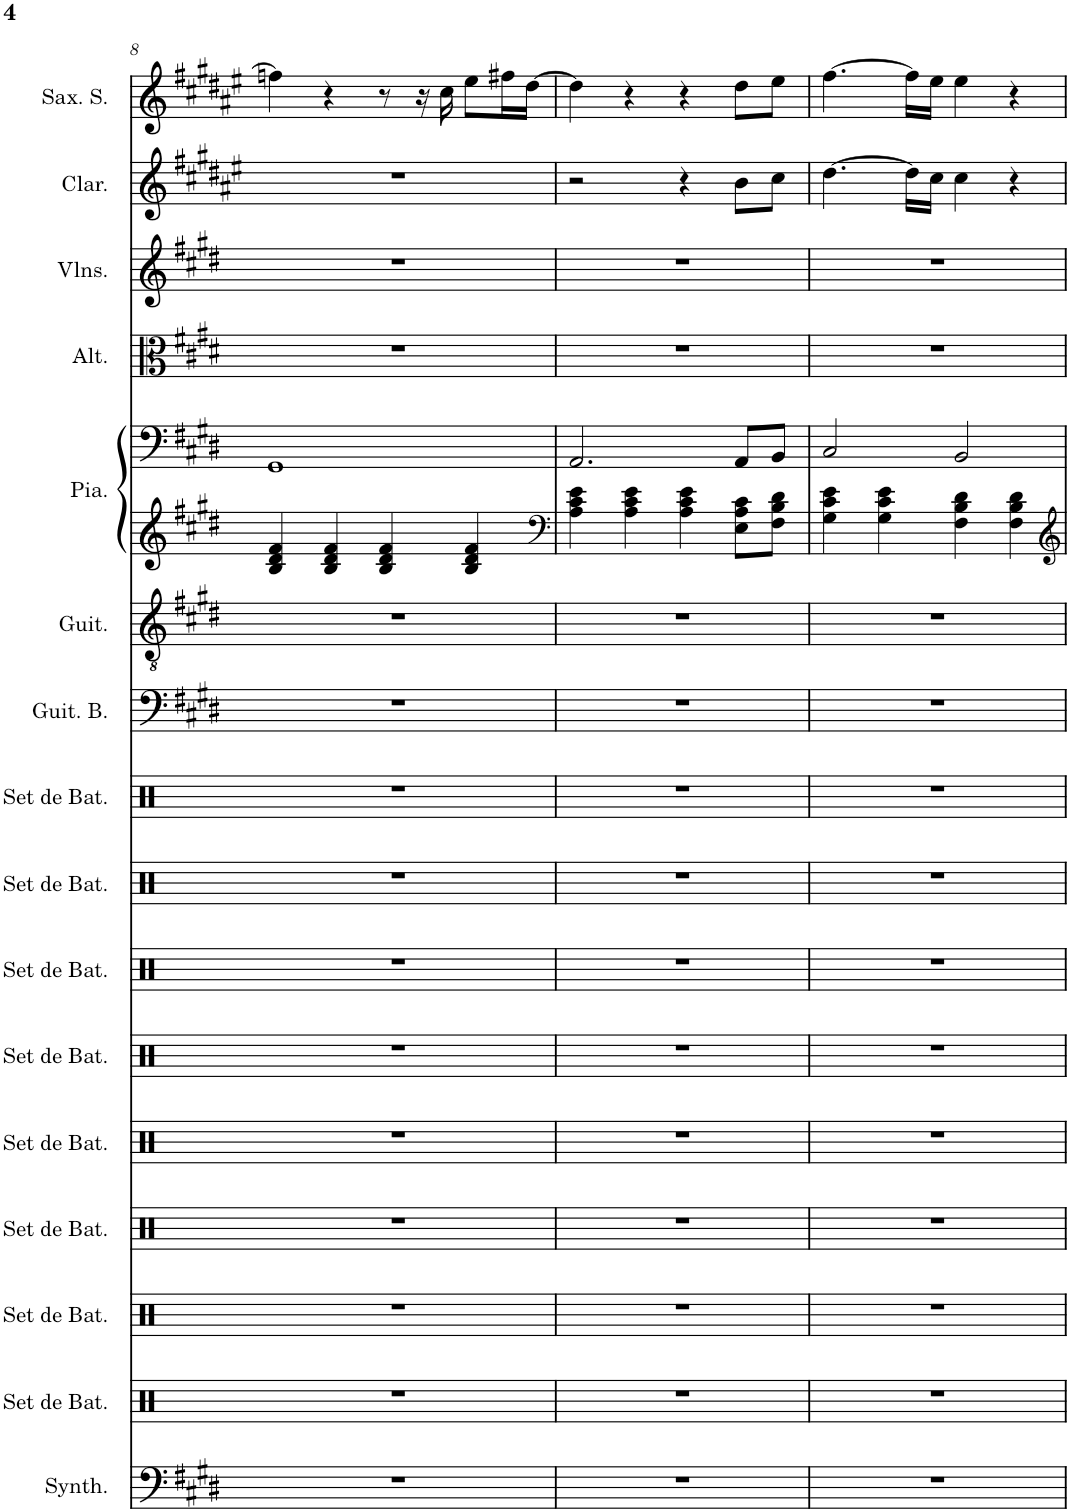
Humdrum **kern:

**kern	**kern	**kern	**kern	**kern	**kern	**kern	**kern	**kern	**kern	**kern	**kern	**kern	**kern	**kern	**kern	**kern
*part16	*part15	*part14	*part13	*part12	*part11	*part10	*part9	*part8	*part7	*part6	*part5	*part5	*part4	*part3	*part2	*part1
*staff17	*staff16	*staff15	*staff14	*staff13	*staff12	*staff11	*staff10	*staff9	*staff8	*staff7	*staff6	*staff5	*staff4	*staff3	*staff2	*staff1
*I"Synthétiseur de cuivres, synth2 | cello/EP/brass	*I"Set de batterie, snare	*I"Set de batterie, midtom	*I"Set de batterie, lowtom	*I"Set de batterie, lowesttom	*I"Set de batterie, hitom	*I"Set de batterie, hihat	*I"Set de batterie, crash	*I"Set de batterie, kick	*I"Guitare Basse, bass | synth bass	*I"Guitare Acoustique	*I"Piano, sunth4 | left   piano	*	*I"Altos	*I"Violons	*I"Clarinette	*I"Saxophone Soprano
*I'Synth.	*I'Set de Bat.	*I'Set de Bat.	*I'Set de Bat.	*I'Set de Bat.	*I'Set de Bat.	*I'Set de Bat.	*I'Set de Bat.	*I'Set de Bat.	*I'Guit. B.	*I'Guit.	*I'Pia.	*	*I'Alt.	*I'Vlns.	*I'Clar.	*I'Sax. S.
!!LO:PB:g=z
*clefF4	*clefX	*clefX	*clefX	*clefX	*clefX	*clefX	*clefX	*clefX	*clefF4	*clefGv2	*clefG2	*clefF4	*clefC3	*clefG2	*clefG2	*clefG2
*	*	*	*	*	*	*	*	*	*Trd7c12	*	*	*	*	*	*Trd1c2	*Trd1c2
*k[f#c#g#d#]	*k[]	*k[]	*k[]	*k[]	*k[]	*k[]	*k[]	*k[]	*k[f#c#g#d#]	*k[f#c#g#d#]	*k[f#c#g#d#]	*k[f#c#g#d#]	*k[f#c#g#d#]	*k[f#c#g#d#]	*k[f#c#g#d#a#e#]	*k[f#c#g#d#a#e#]
*M4/4	*M4/4	*M4/4	*M4/4	*M4/4	*M4/4	*M4/4	*M4/4	*M4/4	*M4/4	*M4/4	*M4/4	*M4/4	*M4/4	*M4/4	*M4/4	*M4/4
=8	=8	=8	=8	=8	=8	=8	=8	=8	=8	=8	=8	=8	=8	=8	=8	=8
1r	1r	1r	1r	1r	1r	1r	1r	1r	1r	1r	4B/ 4d#/ 4f#/	1GG#	1r	1r	1r	4ffn\]
.	.	.	.	.	.	.	.	.	.	.	4B/ 4d#/ 4f#/	.	.	.	.	4r
.	.	.	.	.	.	.	.	.	.	.	4B/ 4d#/ 4f#/	.	.	.	.	8r
.	.	.	.	.	.	.	.	.	.	.	.	.	.	.	.	16r
.	.	.	.	.	.	.	.	.	.	.	.	.	.	.	.	16cc#\
.	.	.	.	.	.	.	.	.	.	.	4B/ 4d#/ 4f#/	.	.	.	.	8ee#\L
.	.	.	.	.	.	.	.	.	.	.	.	.	.	.	.	16ff#X\L
.	.	.	.	.	.	.	.	.	.	.	.	.	.	.	.	[16dd#\JJ
=9	=9	=9	=9	=9	=9	=9	=9	=9	=9	=9	=9	=9	=9	=9	=9	=9
*	*	*	*	*	*	*	*	*	*	*	*clefF4	*	*	*	*	*
1r	1r	1r	1r	1r	1r	1r	1r	1r	1r	1r	4A\ 4c#\ 4e\	2.AA/	1r	1r	2r	4dd#\]
.	.	.	.	.	.	.	.	.	.	.	4A\ 4c#\ 4e\	.	.	.	.	4r
.	.	.	.	.	.	.	.	.	.	.	4A\ 4c#\ 4e\	.	.	.	4r	4r
.	.	.	.	.	.	.	.	.	.	.	8E\ 8A\ 8c#\L	8AA/L	.	.	8b\L	8dd#\L
.	.	.	.	.	.	.	.	.	.	.	8F#\ 8B\ 8d#\J	8BB/J	.	.	8cc#\J	8ee#\J
=10	=10	=10	=10	=10	=10	=10	=10	=10	=10	=10	=10	=10	=10	=10	=10	=10
1r	1r	1r	1r	1r	1r	1r	1r	1r	1r	1r	4G#\ 4c#\ 4e\	2C#/	1r	1r	[4.dd#\	[4.ff#\
.	.	.	.	.	.	.	.	.	.	.	4G#\ 4c#\ 4e\	.	.	.	.	.
.	.	.	.	.	.	.	.	.	.	.	.	.	.	.	16dd#\LL]	16ff#\LL]
.	.	.	.	.	.	.	.	.	.	.	.	.	.	.	16cc#\JJ	16ee#\JJ
.	.	.	.	.	.	.	.	.	.	.	4F#\ 4B\ 4d#\	2BB/	.	.	4cc#\	4ee#\
.	.	.	.	.	.	.	.	.	.	.	4F#\ 4B\ 4d#\	.	.	.	4r	4r
=	=	=	=	=	=	=	=	=	=	=	=	=	=	=	=	=
*-	*-	*-	*-	*-	*-	*-	*-	*-	*-	*-	*-	*-	*-	*-	*-	*-
